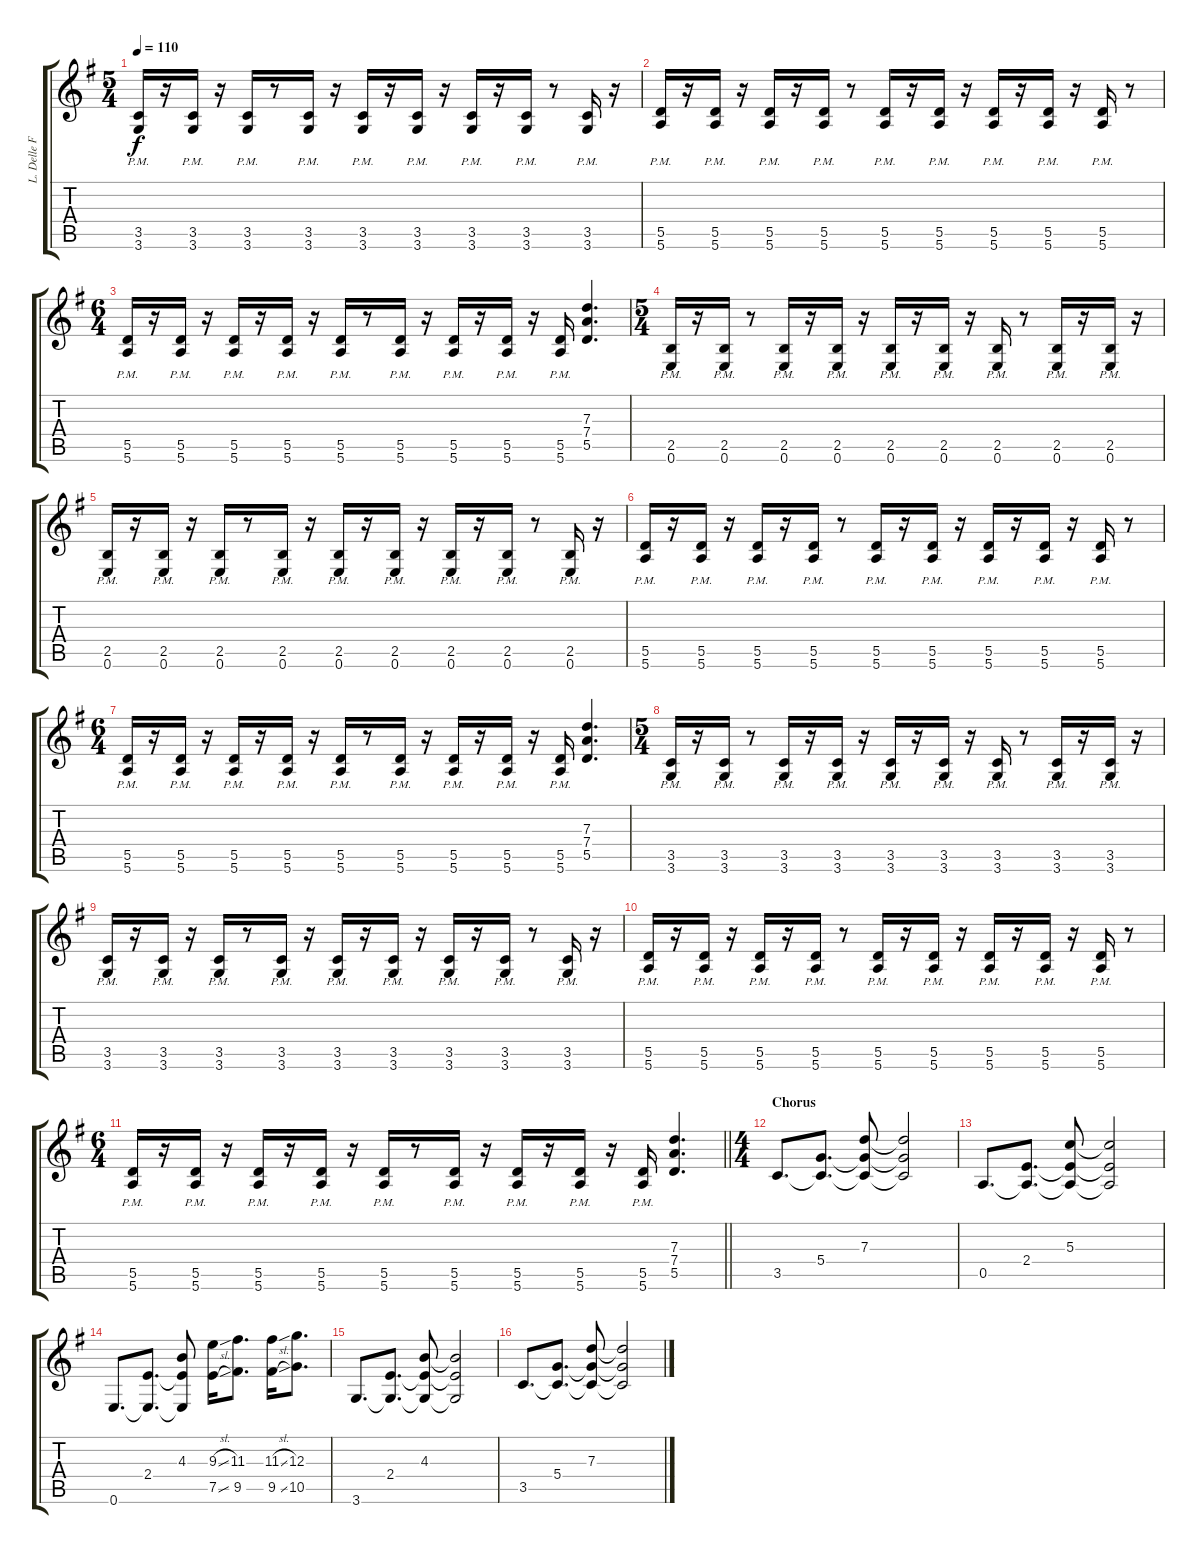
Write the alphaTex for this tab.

\track ("L. Delle Fave (Dist. Guitar L)" "L. Delle F") {instrument overdrivenguitar}
\staff {score tabs}
\tuning (E4 B3 G3 D3 A2 E2) {hide}
\ts (5 4)
\tempo 110
\clef g2
\ks eminor
(3.5{pm} 3.6{pm}).16{dy f} r.16 (3.5{pm} 3.6{pm}).16 r.16 (3.5{pm} 3.6{pm}).16 r.8 (3.5{pm} 3.6{pm}).16 r.16 (3.5{pm} 3.6{pm}).16 r.16 (3.5{pm} 3.6{pm}).16 r.16 (3.5{pm} 3.6{pm}).16 r.16 (3.5{pm} 3.6{pm}).16 r.8 (3.5{pm} 3.6{pm}).16 r.16 |
(5.5{pm} 5.6{pm}).16 r.16 (5.5{pm} 5.6{pm}).16 r.16 (5.5{pm} 5.6{pm}).16 r.16 (5.5{pm} 5.6{pm}).16 r.8 (5.5{pm} 5.6{pm}).16 r.16 (5.5{pm} 5.6{pm}).16 r.16 (5.5{pm} 5.6{pm}).16 r.16 (5.5{pm} 5.6{pm}).16 r.16 (5.5{pm} 5.6{pm}).16 r.8 |
\ts (6 4)
(5.5{pm} 5.6{pm}).16 r.16 (5.5{pm} 5.6{pm}).16 r.16 (5.5{pm} 5.6{pm}).16 r.16 (5.5{pm} 5.6{pm}).16 r.16 (5.5{pm} 5.6{pm}).16 r.8 (5.5{pm} 5.6{pm}).16 r.16 (5.5{pm} 5.6{pm}).16 r.16 (5.5{pm} 5.6{pm}).16 r.16 (5.5{pm} 5.6{pm}).16 (7.3 7.4 5.5).4{d} |
\ts (5 4)
(2.5{pm} 0.6{pm}).16 r.16 (2.5{pm} 0.6{pm}).16 r.8 (2.5{pm} 0.6{pm}).16 r.16 (2.5{pm} 0.6{pm}).16 r.16 (2.5{pm} 0.6{pm}).16 r.16 (2.5{pm} 0.6{pm}).16 r.16 (2.5{pm} 0.6{pm}).16 r.8 (2.5{pm} 0.6{pm}).16 r.16 (2.5{pm} 0.6{pm}).16 r.16 |
(2.5{pm} 0.6{pm}).16 r.16 (2.5{pm} 0.6{pm}).16 r.16 (2.5{pm} 0.6{pm}).16 r.8 (2.5{pm} 0.6{pm}).16 r.16 (2.5{pm} 0.6{pm}).16 r.16 (2.5{pm} 0.6{pm}).16 r.16 (2.5{pm} 0.6{pm}).16 r.16 (2.5{pm} 0.6{pm}).16 r.8 (2.5{pm} 0.6{pm}).16 r.16 |
(5.5{pm} 5.6{pm}).16 r.16 (5.5{pm} 5.6{pm}).16 r.16 (5.5{pm} 5.6{pm}).16 r.16 (5.5{pm} 5.6{pm}).16 r.8 (5.5{pm} 5.6{pm}).16 r.16 (5.5{pm} 5.6{pm}).16 r.16 (5.5{pm} 5.6{pm}).16 r.16 (5.5{pm} 5.6{pm}).16 r.16 (5.5{pm} 5.6{pm}).16 r.8 |
\ts (6 4)
(5.5{pm} 5.6{pm}).16 r.16 (5.5{pm} 5.6{pm}).16 r.16 (5.5{pm} 5.6{pm}).16 r.16 (5.5{pm} 5.6{pm}).16 r.16 (5.5{pm} 5.6{pm}).16 r.8 (5.5{pm} 5.6{pm}).16 r.16 (5.5{pm} 5.6{pm}).16 r.16 (5.5{pm} 5.6{pm}).16 r.16 (5.5{pm} 5.6{pm}).16 (7.3 7.4 5.5).4{d} |
\ts (5 4)
(3.5{pm} 3.6{pm}).16 r.16 (3.5{pm} 3.6{pm}).16 r.8 (3.5{pm} 3.6{pm}).16 r.16 (3.5{pm} 3.6{pm}).16 r.16 (3.5{pm} 3.6{pm}).16 r.16 (3.5{pm} 3.6{pm}).16 r.16 (3.5{pm} 3.6{pm}).16 r.8 (3.5{pm} 3.6{pm}).16 r.16 (3.5{pm} 3.6{pm}).16 r.16 |
(3.5{pm} 3.6{pm}).16 r.16 (3.5{pm} 3.6{pm}).16 r.16 (3.5{pm} 3.6{pm}).16 r.8 (3.5{pm} 3.6{pm}).16 r.16 (3.5{pm} 3.6{pm}).16 r.16 (3.5{pm} 3.6{pm}).16 r.16 (3.5{pm} 3.6{pm}).16 r.16 (3.5{pm} 3.6{pm}).16 r.8 (3.5{pm} 3.6{pm}).16 r.16 |
(5.5{pm} 5.6{pm}).16 r.16 (5.5{pm} 5.6{pm}).16 r.16 (5.5{pm} 5.6{pm}).16 r.16 (5.5{pm} 5.6{pm}).16 r.8 (5.5{pm} 5.6{pm}).16 r.16 (5.5{pm} 5.6{pm}).16 r.16 (5.5{pm} 5.6{pm}).16 r.16 (5.5{pm} 5.6{pm}).16 r.16 (5.5{pm} 5.6{pm}).16 r.8 |
\ts (6 4)
\barLineRight lightlight
(5.5{pm} 5.6{pm}).16 r.16 (5.5{pm} 5.6{pm}).16 r.16 (5.5{pm} 5.6{pm}).16 r.16 (5.5{pm} 5.6{pm}).16 r.16 (5.5{pm} 5.6{pm}).16 r.8 (5.5{pm} 5.6{pm}).16 r.16 (5.5{pm} 5.6{pm}).16 r.16 (5.5{pm} 5.6{pm}).16 r.16 (5.5{pm} 5.6{pm}).16 (7.3 7.4 5.5).4{d} |
\ts (4 4)
\section ("" "Chorus")
3.5.8{d} (5.4 3.5{t}).8{d} (7.3 5.4{t} 3.5{t}).8 (7.3{t} 5.4{t} 3.5{t}).2 |
0.5.8{d} (2.4 0.5{t}).8{d} (5.3 2.4{t} 0.5{t}).8 (5.3{t} 2.4{t} 0.5{t}).2 |
0.6.8{d} (2.4 0.6{t}).8{d} (4.3 2.4{t} 0.6{t}).8 (9.3{sl} 7.5{sl}).16 (11.3 9.5).8{d} (11.3{sl} 9.5{sl}).16 (12.3 10.5).8{d} |
3.6.8{d} (2.4 3.6{t}).8{d} (4.3 2.4{t} 3.6{t}).8 (4.3{t} 2.4{t} 3.6{t}).2 |
3.5.8{d} (5.4 3.5{t}).8{d} (7.3 5.4{t} 3.5{t}).8 (7.3{t} 5.4{t} 3.5{t}).2
